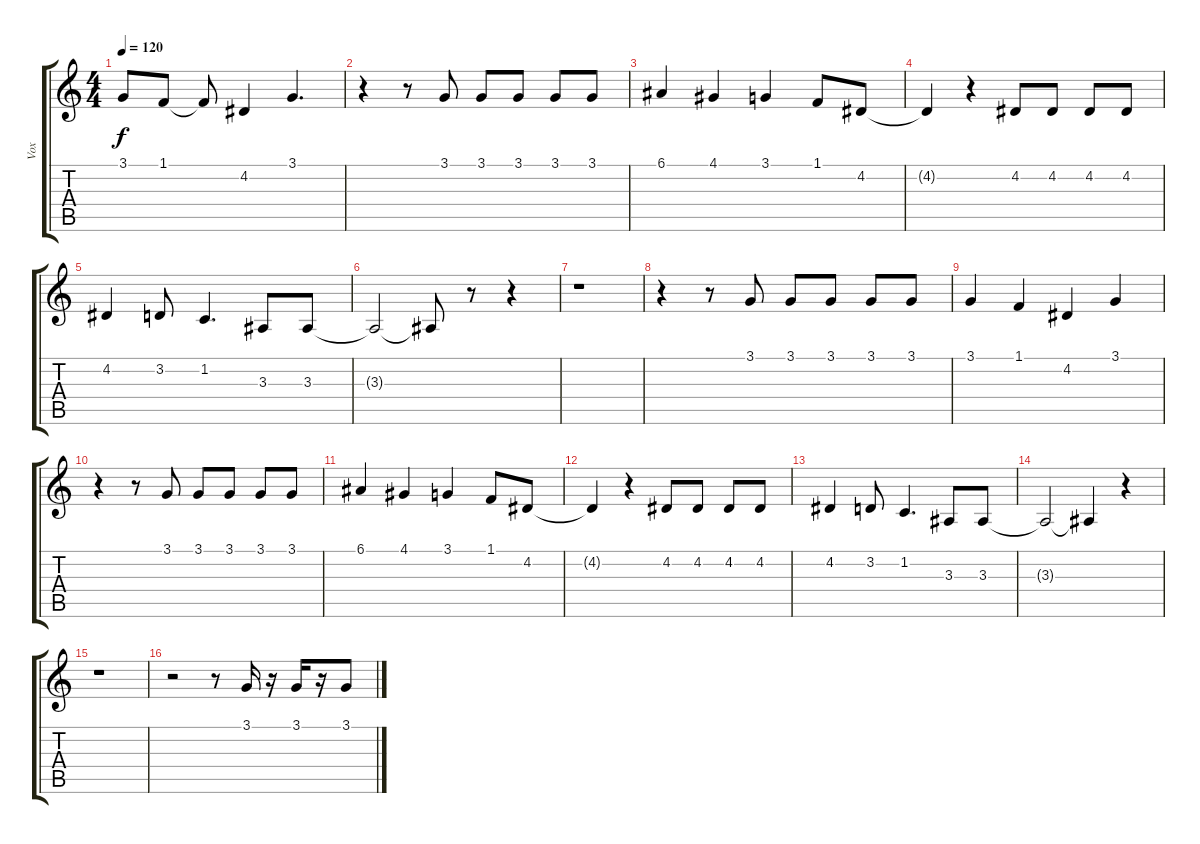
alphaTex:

\track ("Vox" "Vox") {instrument bassoon}
\staff {score tabs}
\tuning (E4 B3 G3 D3 A2 E2) {hide}
\ts (4 4)
\tempo 120
\clef g2
\ks c
3.1{t}.8{dy f} 1.1.8 1.1{t}.8 4.2.4 3.1.4{d} |
r.4 r.8 3.1.8 3.1.8 3.1.8 3.1.8 3.1.8 |
6.1.4 4.1.4 3.1.4 1.1.8 4.2.8 |
4.2{t}.4 r.4 4.2.8 4.2.8 4.2.8 4.2.8 |
4.2.4 3.2.8 1.2.4{d} 3.3.8 3.3.8 |
3.3{t}.2 3.3{t}.8 r.8 r.4 |
r.1 |
r.4 r.8 3.1.8 3.1.8 3.1.8 3.1.8 3.1.8 |
3.1.4 1.1.4 4.2.4 3.1.4 |
r.4 r.8 3.1.8 3.1.8 3.1.8 3.1.8 3.1.8 |
6.1.4 4.1.4 3.1.4 1.1.8 4.2.8 |
4.2{t}.4 r.4 4.2.8 4.2.8 4.2.8 4.2.8 |
4.2.4 3.2.8 1.2.4{d} 3.3.8 3.3.8 |
3.3{t}.2 3.3{t}.4 r.4 |
r.1 |
r.2 r.8 3.1.16 r.16 3.1.16 r.16 3.1.8
